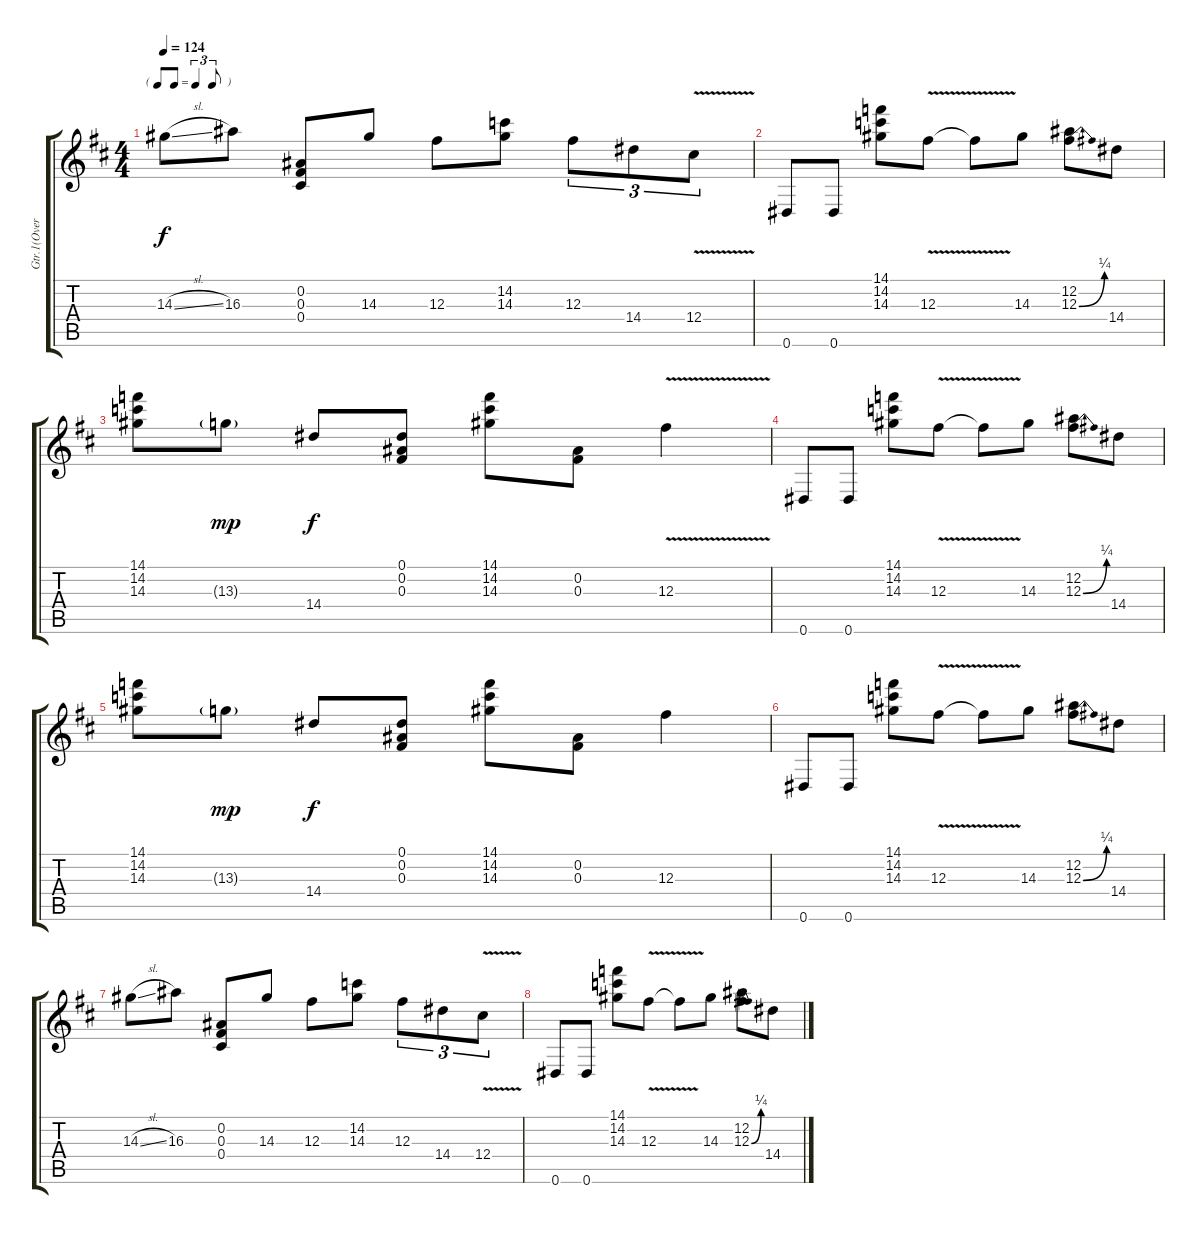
\track ("Gtr.1(Overdriven Gtr. Tune Down 1/2 Step" "Gtr.1(Over") {instrument overdrivenguitar}
\staff {score tabs}
\tuning (Eb4 Bb3 Gb3 Db3 Ab2 Eb2) {hide}
\ts (4 4)
\tf triplet8th
\tempo 124
\clef g2
\ks d
14.3{sl}.8{dy f} 16.3.8 (0.2 0.3 0.4).8 14.3.8 12.3.8 (14.2 14.3).8 12.3.8{tu (3 2)} 14.4.8{tu (3 2)} 12.4{v}.8{tu (3 2)} |
0.6.8 0.6.8 (14.1 14.2 14.3).8 12.3{v}.8 12.3{v t}.8 14.3.8 (12.2 12.3{be (bend 0 0 60 1)}).8 14.4.8 |
(14.1 14.2 14.3).8 13.3{g}.8{dy mp} 14.4.8{dy f} (0.1 0.2 0.3).8 (14.1 14.2 14.3).8 (0.2 0.3).8 12.3{v}.4 |
0.6.8 0.6.8 (14.1 14.2 14.3).8 12.3{v}.8 12.3{v t}.8 14.3.8 (12.2 12.3{be (bend 0 0 60 1)}).8 14.4.8 |
(14.1 14.2 14.3).8 13.3{g}.8{dy mp} 14.4.8{dy f} (0.1 0.2 0.3).8 (14.1 14.2 14.3).8 (0.2 0.3).8 12.3.4 |
0.6.8 0.6.8 (14.1 14.2 14.3).8 12.3{v}.8 12.3{v t}.8 14.3.8 (12.2 12.3{be (bend 0 0 60 1)}).8 14.4.8 |
14.3{sl}.8 16.3.8 (0.2 0.3 0.4).8 14.3.8 12.3.8 (14.2 14.3).8 12.3.8{tu (3 2)} 14.4.8{tu (3 2)} 12.4{v}.8{tu (3 2)} |
0.6.8 0.6.8 (14.1 14.2 14.3).8 12.3{v}.8 12.3{v t}.8 14.3.8 (12.2 12.3{be (bend 0 0 60 1)}).8 14.4.8
